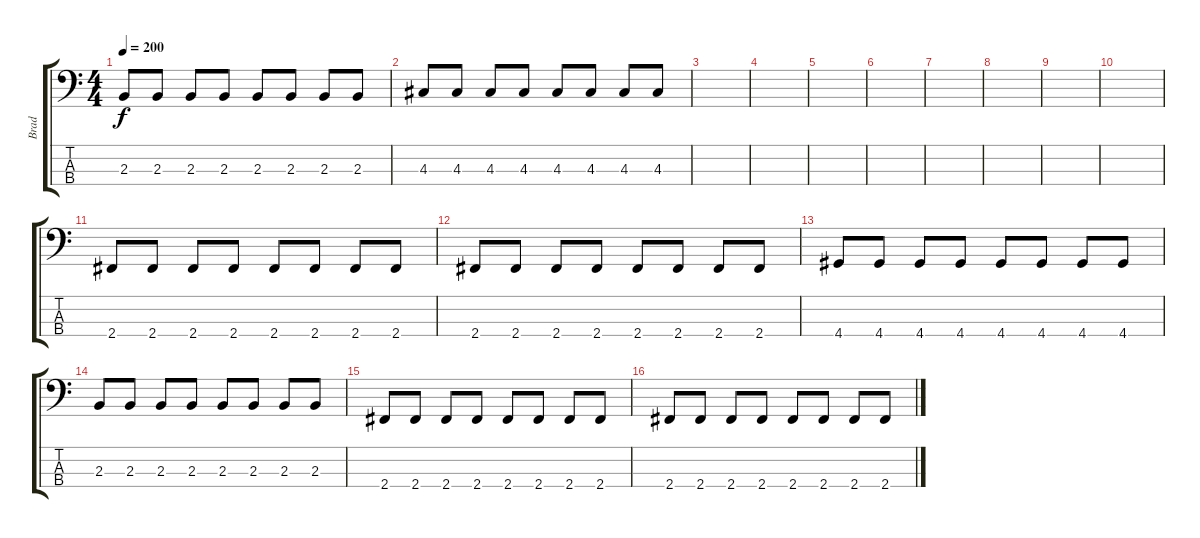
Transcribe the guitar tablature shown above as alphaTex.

\track ("Brad" "Brad") {instrument electricbasspick}
\staff {score tabs}
\tuning (G2 D2 A1 E1) {hide}
\ts (4 4)
\tempo 200
\clef f4
\ks c
2.3.8{dy f} 2.3.8 2.3.8 2.3.8 2.3.8 2.3.8 2.3.8 2.3.8 |
4.3.8 4.3.8 4.3.8 4.3.8 4.3.8 4.3.8 4.3.8 4.3.8 |
|
|
|
|
|
|
|
|
2.4.8 2.4.8 2.4.8 2.4.8 2.4.8 2.4.8 2.4.8 2.4.8 |
2.4.8 2.4.8 2.4.8 2.4.8 2.4.8 2.4.8 2.4.8 2.4.8 |
4.4.8 4.4.8 4.4.8 4.4.8 4.4.8 4.4.8 4.4.8 4.4.8 |
2.3.8 2.3.8 2.3.8 2.3.8 2.3.8 2.3.8 2.3.8 2.3.8 |
2.4.8 2.4.8 2.4.8 2.4.8 2.4.8 2.4.8 2.4.8 2.4.8 |
2.4.8 2.4.8 2.4.8 2.4.8 2.4.8 2.4.8 2.4.8 2.4.8
